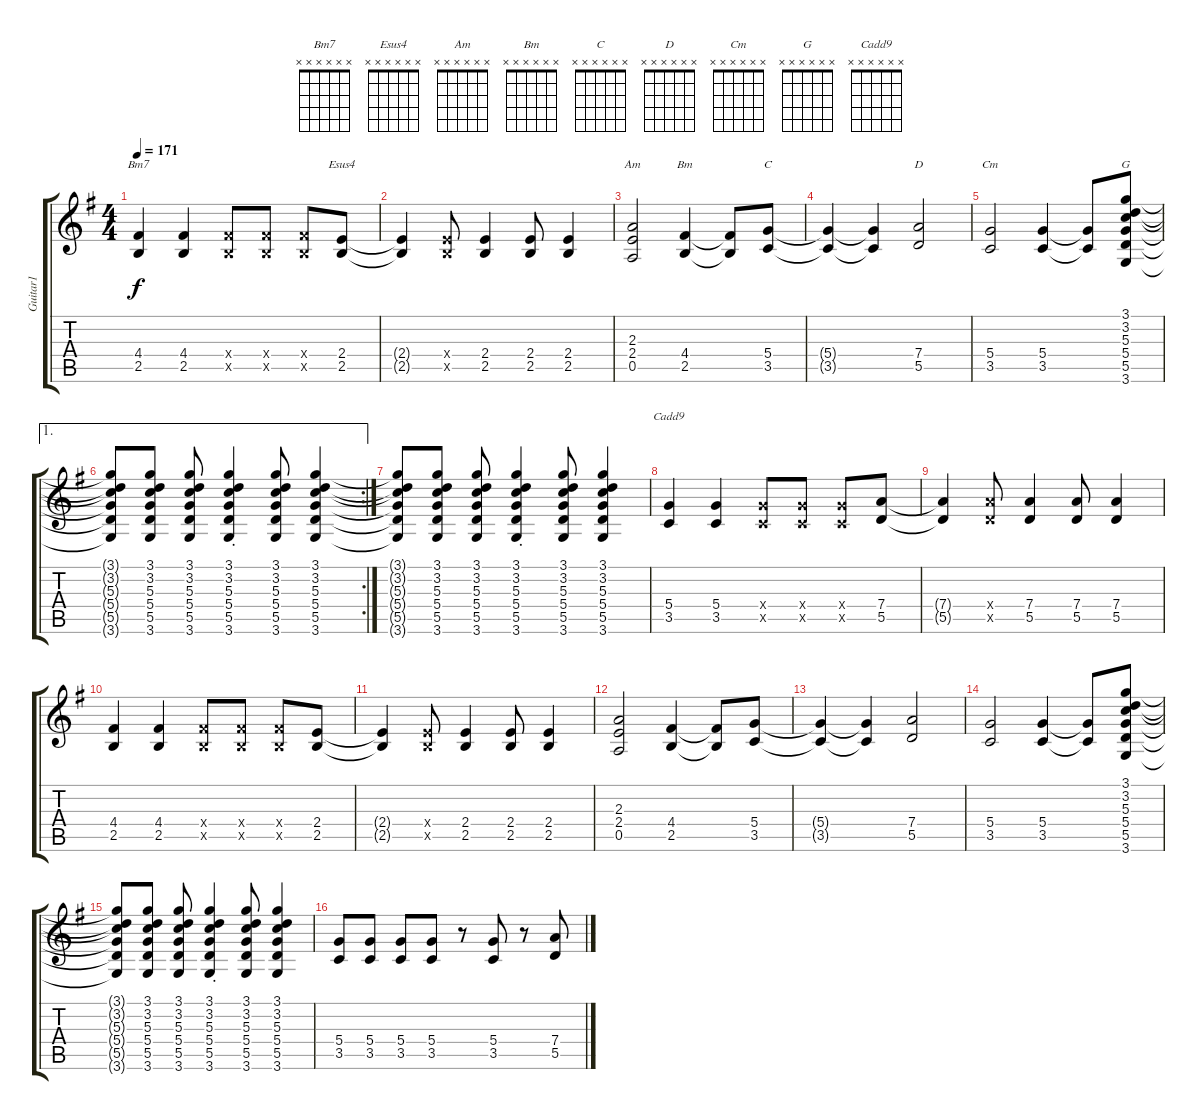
\track ("Guitar1" "Guitar1") {instrument overdrivenguitar}
\staff {score tabs}
\tuning (E4 B3 G3 D3 A2 E2) {hide}
\chord ("Bm7" x x x x x x)
\chord ("Esus4" x x x x x x)
\chord ("Am" x x x x x x)
\chord ("Bm" x x x x x x)
\chord ("C" x x x x x x)
\chord ("D" x x x x x x)
\chord ("Cm" x x x x x x)
\chord ("G" x x x x x x)
\chord ("Cadd9" x x x x x x)
\ts (4 4)
\tempo 171
\clef g2
\ks g
(4.4 2.5).4{ch "Bm7" dy f} (4.4 2.5).4 (4.4{x} 2.5{x}).8 (4.4{x} 2.5{x}).8 (4.4{x} 2.5{x}).8 (2.4 2.5).8{ch "Esus4"} |
(2.4{t} 2.5{t}).4 (2.4{x} 2.5{x}).8 (2.4 2.5).4 (2.4 2.5).8 (2.4 2.5).4 |
(2.3 2.4 0.5).2{ch "Am"} (4.4 2.5).4{ch "Bm"} (4.4{t} 2.5{t}).8 (5.4 3.5).8{ch "C"} |
(5.4{t} 3.5{t}).4 (5.4{t} 3.5{t}).4 (7.4 5.5).2{ch "D"} |
(5.4 3.5).2{ch "Cm"} (5.4 3.5).4 (5.4{t} 3.5{t}).8 (3.1 3.2 5.3 5.4 5.5 3.6).8{ch "G"} |
\ae 1
\rc 2
(3.1{t} 3.2{t} 5.3{t} 5.4{t} 5.5{t} 3.6{t}).8 (3.1 3.2 5.3 5.4 5.5 3.6).8 (3.1 3.2 5.3 5.4 5.5 3.6).8 (3.1{st} 3.2{st} 5.3{st} 5.4{st} 5.5{st} 3.6{st}).4 (3.1 3.2 5.3 5.4 5.5 3.6).8 (3.1 3.2 5.3 5.4 5.5 3.6).4 |
(3.1{t} 3.2{t} 5.3{t} 5.4{t} 5.5{t} 3.6{t}).8 (3.1 3.2 5.3 5.4 5.5 3.6).8 (3.1 3.2 5.3 5.4 5.5 3.6).8 (3.1{st} 3.2{st} 5.3{st} 5.4{st} 5.5{st} 3.6{st}).4 (3.1 3.2 5.3 5.4 5.5 3.6).8 (3.1 3.2 5.3 5.4 5.5 3.6).4 |
(5.4 3.5).4{ch "Cadd9"} (5.4 3.5).4 (5.4{x} 3.5{x}).8 (5.4{x} 3.5{x}).8 (5.4{x} 3.5{x}).8 (7.4 5.5).8 |
(7.4{t} 5.5{t}).4 (7.4{x} 5.5{x}).8 (7.4 5.5).4 (7.4 5.5).8 (7.4 5.5).4 |
(4.4 2.5).4 (4.4 2.5).4 (4.4{x} 2.5{x}).8 (4.4{x} 2.5{x}).8 (4.4{x} 2.5{x}).8 (2.4 2.5).8 |
(2.4{t} 2.5{t}).4 (2.4{x} 2.5{x}).8 (2.4 2.5).4 (2.4 2.5).8 (2.4 2.5).4 |
(2.3 2.4 0.5).2 (4.4 2.5).4 (4.4{t} 2.5{t}).8 (5.4 3.5).8 |
(5.4{t} 3.5{t}).4 (5.4{t} 3.5{t}).4 (7.4 5.5).2 |
(5.4 3.5).2 (5.4 3.5).4 (5.4{t} 3.5{t}).8 (3.1 3.2 5.3 5.4 5.5 3.6).8 |
(3.1{t} 3.2{t} 5.3{t} 5.4{t} 5.5{t} 3.6{t}).8 (3.1 3.2 5.3 5.4 5.5 3.6).8 (3.1 3.2 5.3 5.4 5.5 3.6).8 (3.1{st} 3.2{st} 5.3{st} 5.4{st} 5.5{st} 3.6{st}).4 (3.1 3.2 5.3 5.4 5.5 3.6).8 (3.1 3.2 5.3 5.4 5.5 3.6).4 |
(5.4 3.5).8 (5.4 3.5).8 (5.4 3.5).8 (5.4 3.5).8 r.8 (5.4 3.5).8 r.8 (7.4 5.5).8
